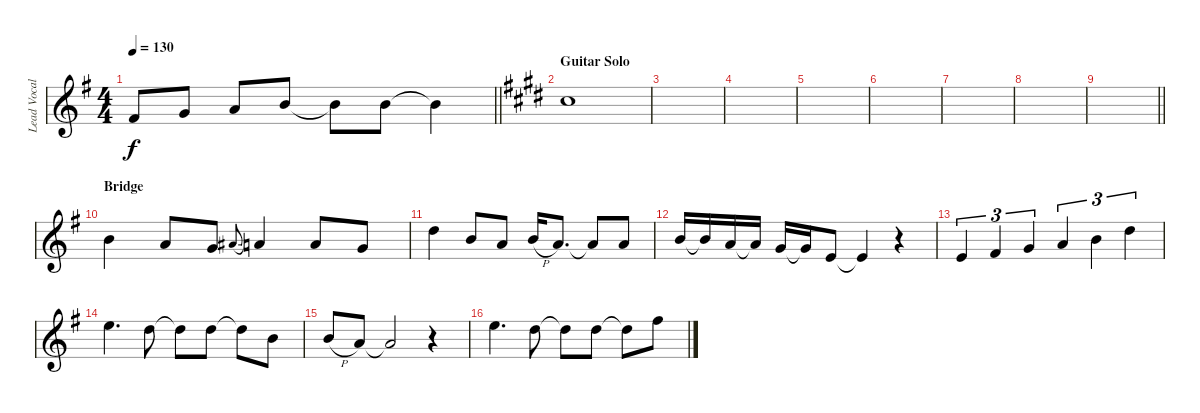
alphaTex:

\track ("Lead Vocals 1" "Lead Vocal") {instrument choiraahs}
\staff {score}
\tuning (E5 B4 G4 D4 A3 E3) {hide}
\ts (4 4)
\tempo 130
\clef g2
\barLineRight lightlight
\ks eminor
4.4.8{dy f} 0.3.8 2.3.8 0.2.8 0.2{t}.8 0.2.8 0.2{t}.4 |
\section ("" "Guitar Solo")
\ks c#minor
2.2.1 |
|
|
|
|
|
|
\barLineRight lightlight
|
\section ("" "Bridge")
\ks eminor
0.2.4 2.3.8 0.3.8 3.3{sl}.8{gr onbeat} 2.3.4 2.3.8 0.3.8 |
3.2.4 0.2.8 2.3.8 4.3{h}.16 2.3.8{d} 2.3{t}.8 2.3.8 |
0.2.16 0.2{t}.16 2.3.16 2.3{t}.16 0.3.16 0.3{t}.16 2.4.8 2.4{t}.4 r.4 |
2.4.4{tu (3 2)} 4.4.4{tu (3 2)} 0.3.4{tu (3 2)} 2.3.4{tu (3 2)} 0.2.4{tu (3 2)} 3.2.4{tu (3 2)} |
0.1.4{d} 3.2.8 3.2{t}.8 3.2.8 3.2{t}.8 0.2.8 |
4.3{h}.8 2.3.8 2.3{t}.2 r.4 |
0.1.4{d} 3.2.8 3.2{t}.8 3.2.8 3.2{t}.8 2.1.8
